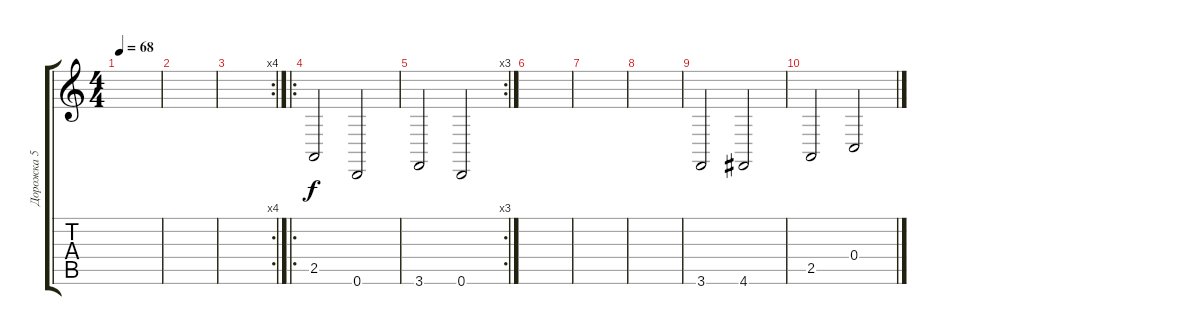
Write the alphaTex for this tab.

\track ("Дорожка 5" "Дорожка 5") {instrument sopranosax}
\staff {score tabs}
\tuning (D4 A3 F3 C3 G2 D2) {hide}
\ts (4 4)
\tempo 68
\clef g2
\ks c
|
|
\rc 4
|
\ro
2.5.2 0.6.2 |
\rc 3
3.6.2 0.6.2 |
|
|
|
3.6.2 4.6.2 |
2.5.2 0.4.2
